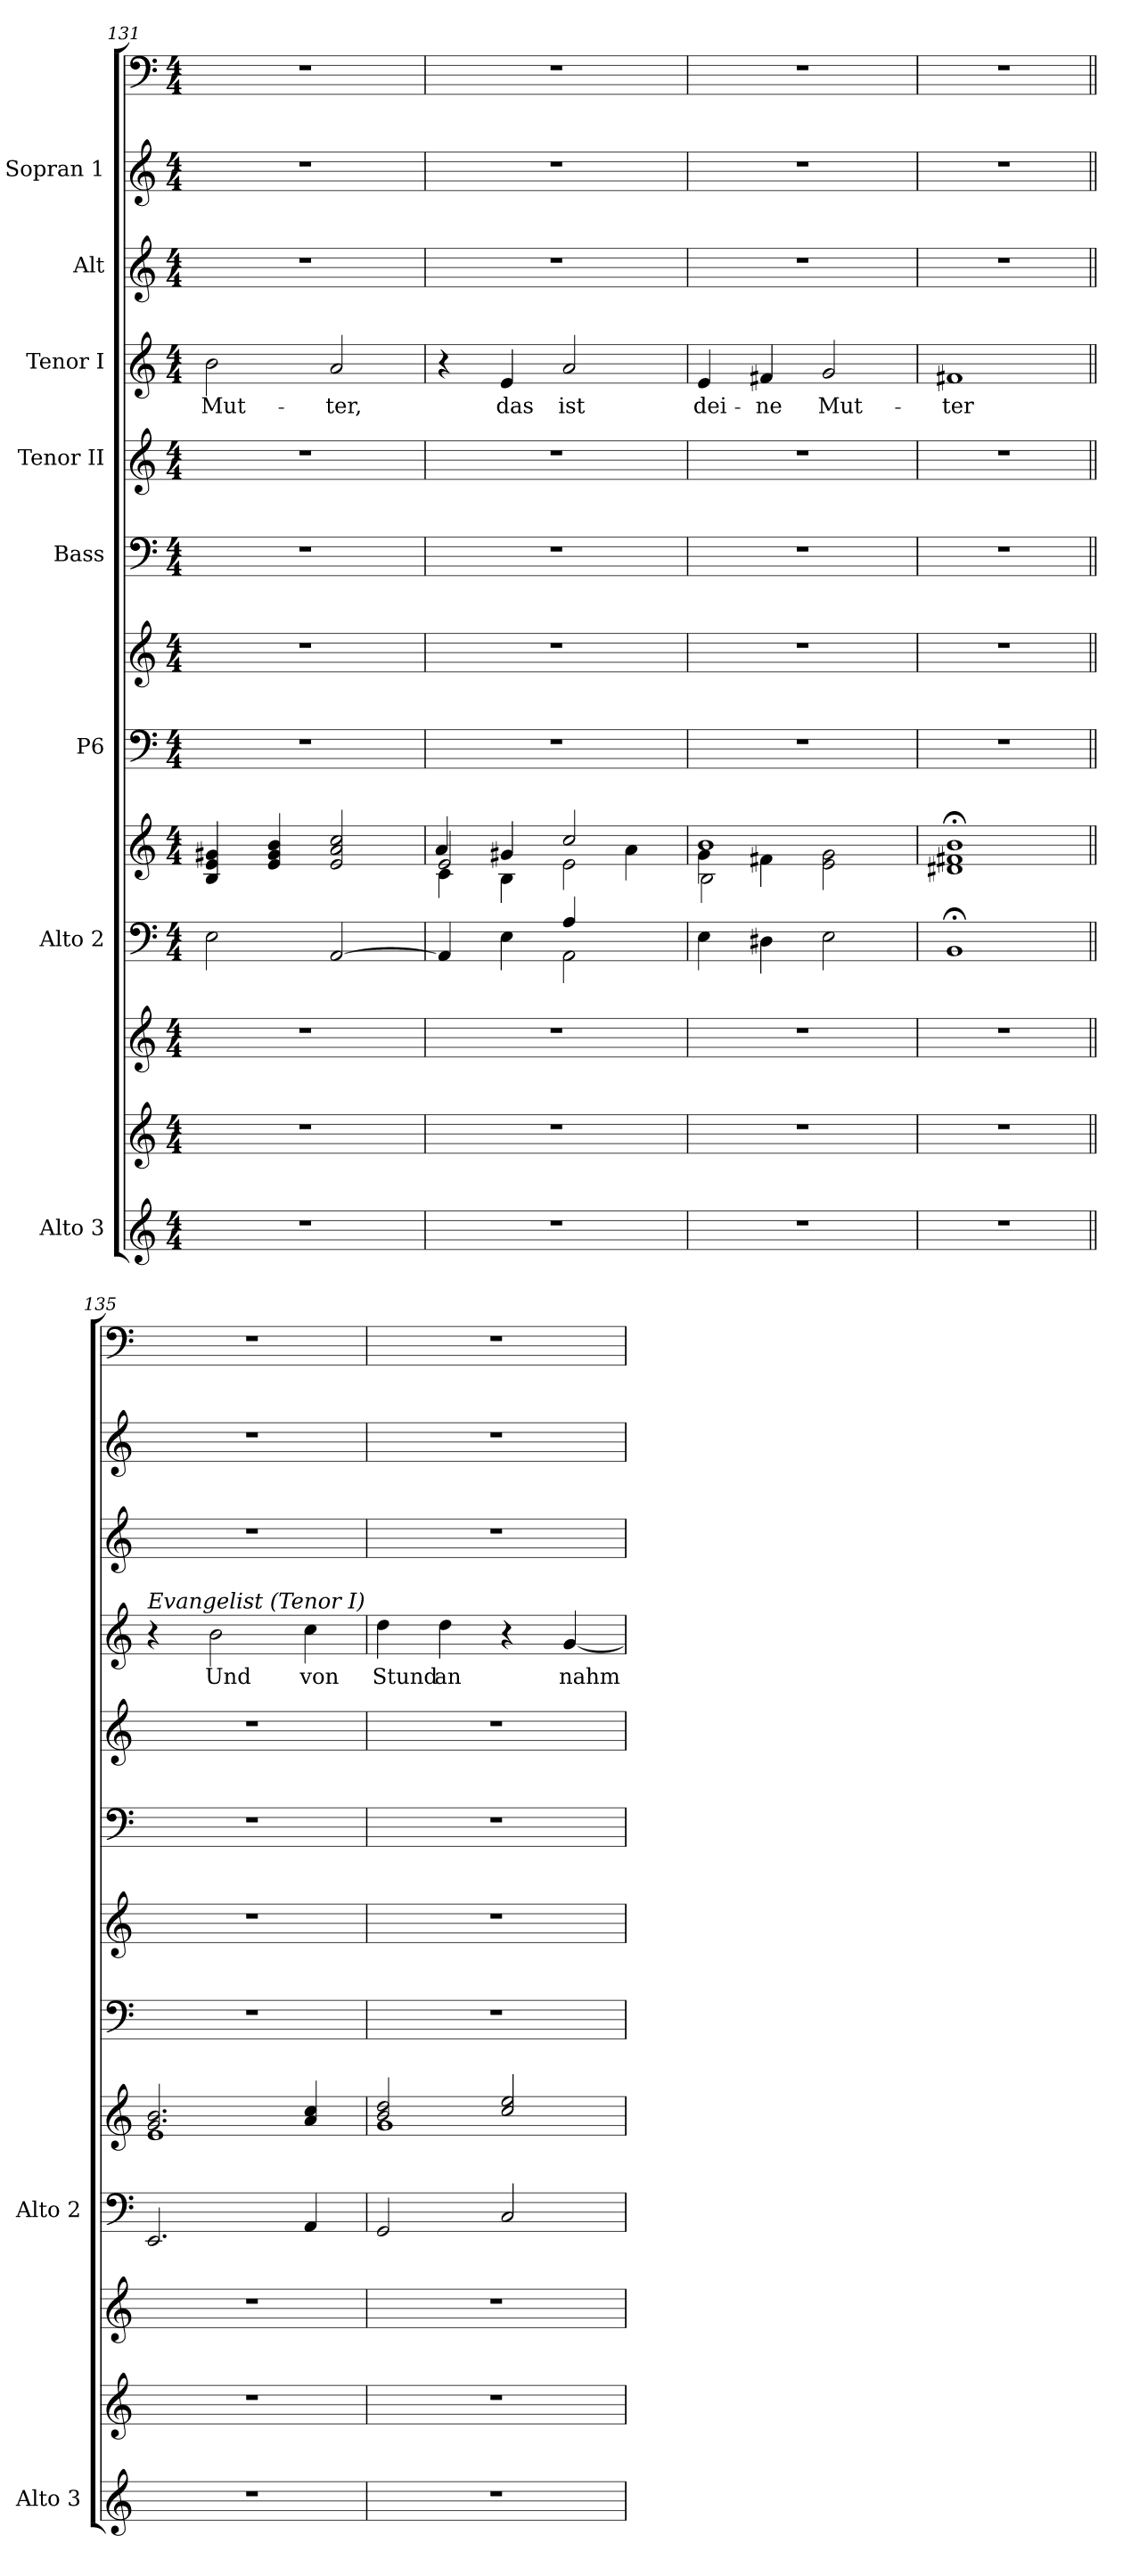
**kern	**kern	**kern	**kern	**kern	**kern	**kern	**kern	**kern	**kern	**text	**kern	**kern	**kern
*part11	*part10	*part9	*part8	*part8	*part7	*part7	*part6	*part5	*part4	*part4	*part3	*part2	*part1
*staff13	*staff12	*staff11	*staff10	*staff9	*staff8	*staff7	*staff6	*staff5	*staff4	*staff4	*staff3	*staff2	*staff1
*I"Alto 3	*	*	*I"Alto 2	*	*I"P6	*	*I"Bass	*I"Tenor II	*I"Tenor I	*	*I"Alt	*I"Sopran 1	*
*I'Alto 3	*	*	*I'Alto 2	*	*	*	*	*	*	*	*	*	*
!!LO:LB:g=z
*clefG2	*clefG2	*clefG2	*clefF4	*clefG2	*clefF4	*clefG2	*clefF4	*clefG2	*clefG2	*	*clefG2	*clefG2	*clefF4
*	*ITrd7c12	*ITrd7c12	*	*	*	*	*	*ITrd7c12	*ITrd7c12	*	*	*	*
*k[]	*k[]	*k[]	*k[]	*k[]	*k[]	*k[]	*k[]	*k[]	*k[]	*	*k[]	*k[]	*k[]
*C:	*C:	*C:	*C:	*C:	*C:	*C:	*C:	*C:	*C:	*	*C:	*C:	*C:
*M4/4	*M4/4	*M4/4	*M4/4	*M4/4	*M4/4	*M4/4	*M4/4	*M4/4	*M4/4	*	*M4/4	*M4/4	*M4/4
=131	=131	=131	=131	=131	=131	=131	=131	=131	=131	=131	=131	=131	=131
*	*	*	*^	*^	*	*	*	*	*	*	*	*	*
*	*	*	*	*	*	*^	*	*	*	*	*	*	*	*	*
!	!	!	!	!	!	!	!	!	!	!	!	!	!LO:LY:b	!	!	!
1r	1r	1r	2E\	1ryy	1ryy	1ryy	4B/ 4e/ 4g#X/	1r	1r	1r	1r	2B\	Mut-	1r	1r	1r
.	.	.	.	.	.	.	4e/ 4g#/ 4b/	.	.	.	.	.	.	.	.	.
!	!	!	!	!	!	!	!	!	!	!	!	!	!LO:LY:b	!	!	!
.	.	.	[<2AA/	.	.	.	2e/ 2a/ 2cc/	.	.	.	.	2A/	-ter,	.	.	.
=132	=132	=132	=132	=132	=132	=132	=132	=132	=132	=132	=132	=132	=132	=132	=132	=132
1r	1r	1r	4AA/]	2ryy	4c\	2e/	4a/	1r	1r	1r	1r	4r	.	1r	1r	1r
!	!	!	!	!	!	!	!	!	!	!	!	!	!LO:LY:b	!	!	!
.	.	.	4E\	.	4B\	.	4g#X/	.	.	.	.	4E/	das	.	.	.
!	!	!	!	!	!	!	!	!	!	!	!	!	!LO:LY:b	!	!	!
.	.	.	2AA\	4A/	2e\	2cc/	4ryy	.	.	.	.	2A/	ist	.	.	.
.	.	.	.	4ryy	.	.	4a\	.	.	.	.	.	.	.	.	.
=133	=133	=133	=133	=133	=133	=133	=133	=133	=133	=133	=133	=133	=133	=133	=133	=133
!	!	!	!	!	!	!	!	!	!	!	!	!	!LO:LY:b	!	!	!
1r	1r	1r	4E\	1ryy	4g\	2B\	1b	1r	1r	1r	1r	4E/	dei-	1r	1r	1r
!	!	!	!	!	!	!	!	!	!	!	!	!	!LO:LY:b	!	!	!
.	.	.	4D#X\	.	4f#X\	.	.	.	.	.	.	4F#X/	-ne	.	.	.
!	!	!	!	!	!	!	!	!	!	!	!	!	!LO:LY:b	!	!	!
.	.	.	2E\	.	2e\ 2g\	2ryy	.	.	.	.	.	2G/	Mut-	.	.	.
=134	=134	=134	=134	=134	=134	=134	=134	=134	=134	=134	=134	=134	=134	=134	=134	=134
!	!	!	!	!	!	!	!	!	!	!	!	!	!LO:LY:b	!	!	!
1r	1r	1r	1BB;	1ryy	1ryy	1ryy	1d#X; 1f#X; 1b;	1r	1r	1r	1r	1F#X	-ter	1r	1r	1r
=135||	=135||	=135||	=135||	=135||	=135||	=135||	=135||	=135||	=135||	=135||	=135||	=135||	=135||	=135||	=135||	=135||
!	!	!	!	!	!	!	!	!	!	!	!	!LO:TX:a:i:t=Evangelist (Tenor I)	!	!	!	!
1r	1r	1r	2.EE/	1ryy	1ryy	1e	2.g/ 2.b/	1r	1r	1r	1r	4r	.	1r	1r	1r
!	!	!	!	!	!	!	!	!	!	!	!	!	!LO:LY:b	!	!	!
.	.	.	.	.	.	.	.	.	.	.	.	2B\	Und	.	.	.
!	!	!	!	!	!	!	!	!	!	!	!	!	!LO:LY:b	!	!	!
.	.	.	4AA/	.	.	.	4a/ 4cc/	.	.	.	.	4c\	von	.	.	.
=136	=136	=136	=136	=136	=136	=136	=136	=136	=136	=136	=136	=136	=136	=136	=136	=136
!	!	!	!	!	!	!	!	!	!	!	!	!	!LO:LY:b	!	!	!
1r	1r	1r	2GG/	1ryy	1ryy	1g	2b/ 2dd/	1r	1r	1r	1r	4d\	Stund	1r	1r	1r
!	!	!	!	!	!	!	!	!	!	!	!	!	!LO:LY:b	!	!	!
.	.	.	.	.	.	.	.	.	.	.	.	4d\	an	.	.	.
.	.	.	2C/	.	.	.	2cc/ 2ee/	.	.	.	.	4r	.	.	.	.
!	!	!	!	!	!	!	!	!	!	!	!	!	!LO:LY:b	!	!	!
.	.	.	.	.	.	.	.	.	.	.	.	[<4G/	nahm	.	.	.
*	*	*	*v	*v	*	*	*	*	*	*	*	*	*	*	*	*
*	*	*	*	*v	*v	*v	*	*	*	*	*	*	*	*	*
=	=	=	=	=	=	=	=	=	=	=	=	=	=
*-	*-	*-	*-	*-	*-	*-	*-	*-	*-	*-	*-	*-	*-
